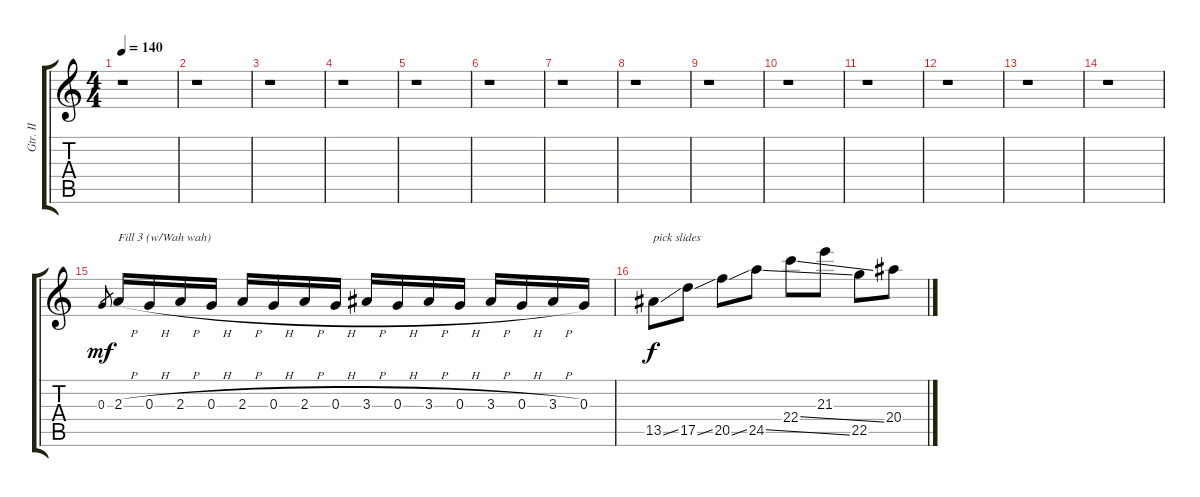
\track ("Gtr. II" "Gtr. II") {instrument acousticguitarsteel}
\staff {score tabs}
\tuning (E4 B3 G3 D3 A2 E2) {hide}
\ts (4 4)
\tempo 140
\clef g2
\ks c
r.1{dy mf} |
r.1 |
r.1 |
r.1 |
r.1 |
r.1 |
r.1 |
r.1 |
r.1 |
r.1 |
r.1 |
r.1 |
r.1 |
r.1 |
0.3.8{gr} 2.3{h}.16{txt "Fill 3 (w/Wah wah)"} 0.3{h}.16 2.3{h}.16 0.3{h}.16 2.3{h}.16 0.3{h}.16 2.3{h}.16 0.3{h}.16 3.3{h}.16 0.3{h}.16 3.3{h}.16 0.3{h}.16 3.3{h}.16 0.3{h}.16 3.3{h}.16 0.3.16 |
13.5{ss}.8{txt "pick slides" dy f} 17.5{ss}.8 20.5{ss}.8 24.5{ss}.8 22.4{ss}.8 21.3.8 22.5.8 20.4.8
